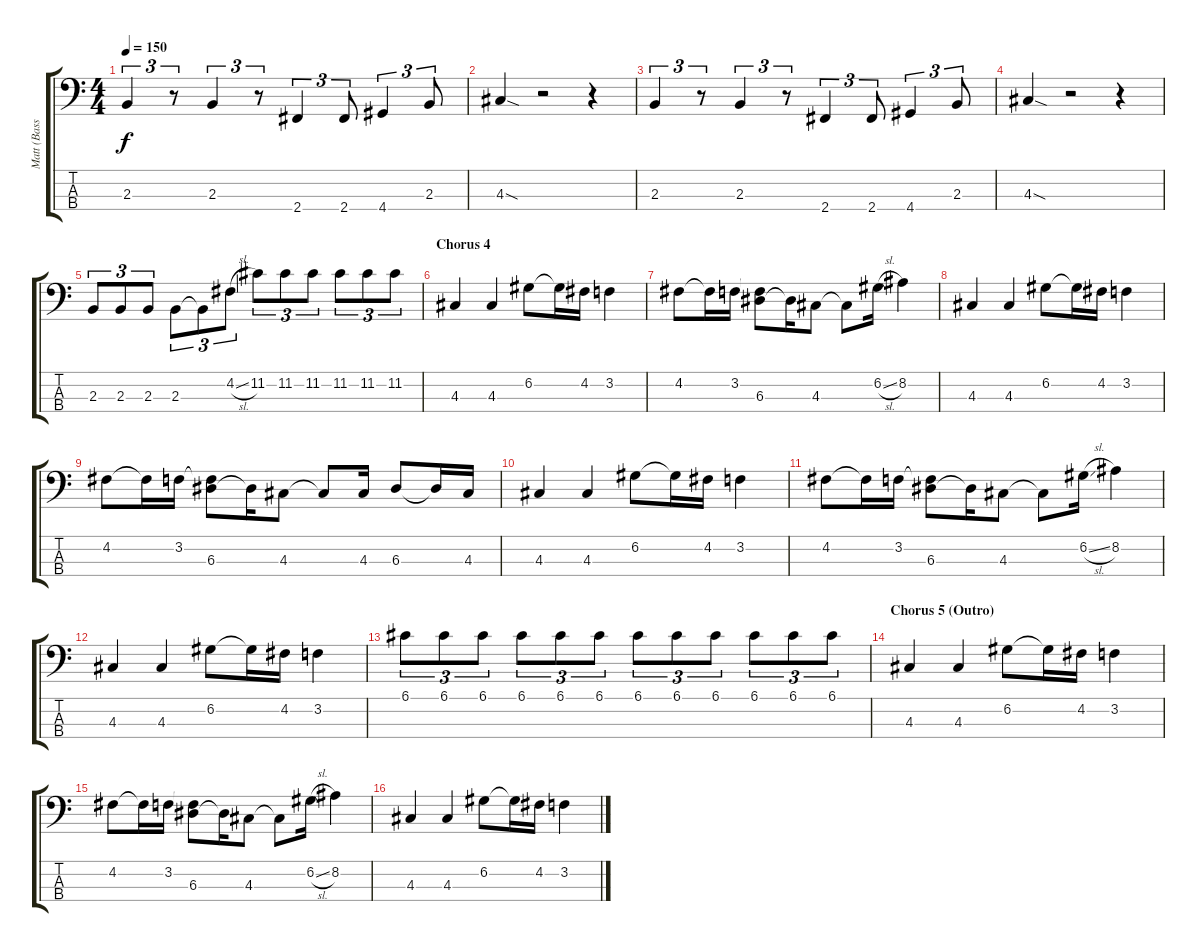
\track ("Matt (Bass)" "Matt (Bass") {instrument electricbassfinger}
\staff {score tabs}
\tuning (G2 D2 A1 E1) {hide}
\ts (4 4)
\tempo 150
\clef f4
\ks c
2.3.4{tu (3 2) dy f} r.8{tu (3 2)} 2.3.4{tu (3 2)} r.8{tu (3 2)} 2.4.4{tu (3 2)} 2.4.8{tu (3 2)} 4.4.4{tu (3 2)} 2.3.8{tu (3 2)} |
4.3{sod}.4 r.2 r.4 |
2.3.4{tu (3 2)} r.8{tu (3 2)} 2.3.4{tu (3 2)} r.8{tu (3 2)} 2.4.4{tu (3 2)} 2.4.8{tu (3 2)} 4.4.4{tu (3 2)} 2.3.8{tu (3 2)} |
4.3{sod}.4 r.2 r.4 |
2.3.8{tu (3 2)} 2.3.8{tu (3 2)} 2.3.8{tu (3 2)} 2.3.8{tu (3 2)} 2.3{t}.8{tu (3 2)} 4.2{sl}.8{tu (3 2)} 11.2.8{tu (3 2)} 11.2.8{tu (3 2)} 11.2.8{tu (3 2)} 11.2.8{tu (3 2)} 11.2.8{tu (3 2)} 11.2.8{tu (3 2)} |
\section ("" "Chorus 4")
4.3.4 4.3.4 6.2.8 6.2{t}.16 4.2.16 3.2.4 |
4.2.8 4.2{t}.16 3.2.16 (3.2{t} 6.3).8 6.3{t}.16 4.3.8 4.3{t}.8 6.2{sl}.16 8.2.4 |
4.3.4 4.3.4 6.2.8 6.2{t}.16 4.2.16 3.2.4 |
4.2.8 4.2{t}.16 3.2.16 (3.2{t} 6.3).8 6.3{t}.16 4.3.8 4.3{t}.8 4.3.16 6.3.8 6.3{t}.16 4.3.16 |
4.3.4 4.3.4 6.2.8 6.2{t}.16 4.2.16 3.2.4 |
4.2.8 4.2{t}.16 3.2.16 (3.2{t} 6.3).8 6.3{t}.16 4.3.8 4.3{t}.8 6.2{sl}.16 8.2.4 |
4.3.4 4.3.4 6.2.8 6.2{t}.16 4.2.16 3.2.4 |
6.1.8{tu (3 2)} 6.1.8{tu (3 2)} 6.1.8{tu (3 2)} 6.1.8{tu (3 2)} 6.1.8{tu (3 2)} 6.1.8{tu (3 2)} 6.1.8{tu (3 2)} 6.1.8{tu (3 2)} 6.1.8{tu (3 2)} 6.1.8{tu (3 2)} 6.1.8{tu (3 2)} 6.1.8{tu (3 2)} |
\section ("" "Chorus 5 (Outro)")
4.3.4 4.3.4 6.2.8 6.2{t}.16 4.2.16 3.2.4 |
4.2.8 4.2{t}.16 3.2.16 (3.2{t} 6.3).8 6.3{t}.16 4.3.8 4.3{t}.8 6.2{sl}.16 8.2.4 |
4.3.4 4.3.4 6.2.8 6.2{t}.16 4.2.16 3.2.4
